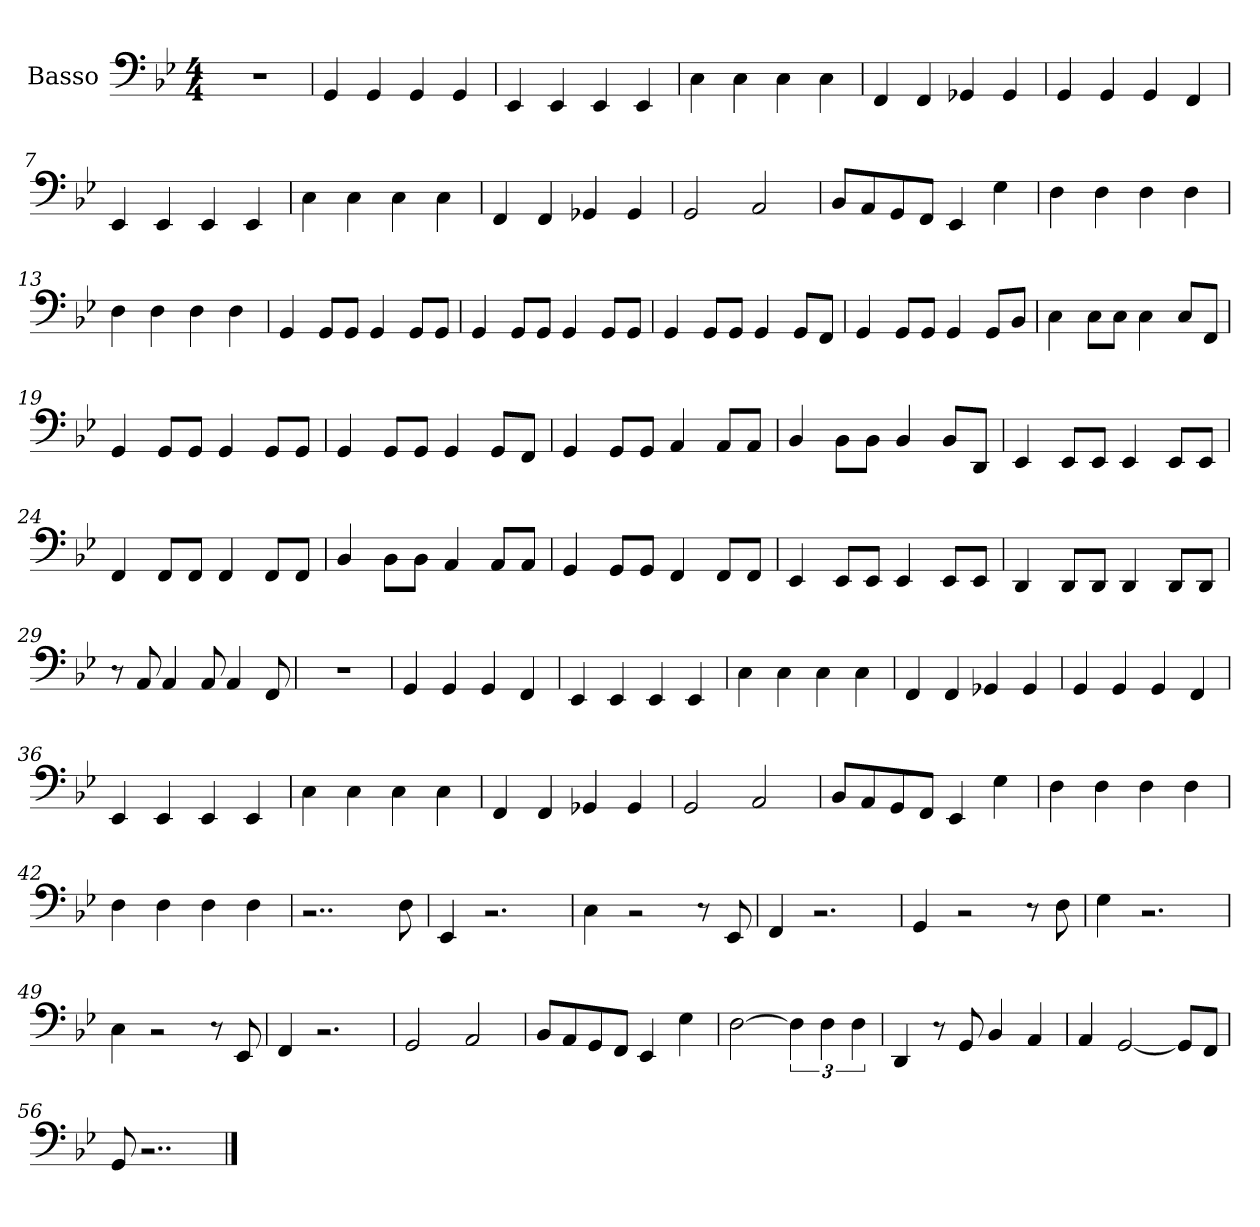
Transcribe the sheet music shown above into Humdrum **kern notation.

**kern
*part1
*staff1
*I"Basso
*stria4
*
*k[b-e-]
*B-:
*M4/4
=1
1r
=2
4GG
4GG
4GG
4GG
=3
4EE-
4EE-
4EE-
4EE-
=4
4C
4C
4C
4C
=5
4FF
4FF
4GG-X
4GG-
=6
4GG
4GG
4GG
4FF
=7
4EE-
4EE-
4EE-
4EE-
=8
4C
4C
4C
4C
=9
4FF
4FF
4GG-X
4GG-
=10
2GG
2AA
=11
8BB-L
8AA
8GG
8FFJ
4EE-
4E-
=12
4D
4D
4D
4D
=13
4D
4D
4D
4D
=14
4GG
8GGL
8GGJ
4GG
8GGL
8GGJ
=15
4GG
8GGL
8GGJ
4GG
8GGL
8GGJ
=16
4GG
8GGL
8GGJ
4GG
8GGL
8FFJ
=17
4GG
8GGL
8GGJ
4GG
8GGL
8BB-J
=18
4C
8CL
8CJ
4C
8CL
8FFJ
=19
4GG
8GGL
8GGJ
4GG
8GGL
8GGJ
=20
4GG
8GGL
8GGJ
4GG
8GGL
8FFJ
=21
4GG
8GGL
8GGJ
4AA
8AAL
8AAJ
=22
4BB-
8BB-L
8BB-J
4BB-
8BB-L
8DDJ
=23
4EE-
8EE-L
8EE-J
4EE-
8EE-L
8EE-J
=24
4FF
8FFL
8FFJ
4FF
8FFL
8FFJ
=25
4BB-
8BB-L
8BB-J
4AA
8AAL
8AAJ
=26
4GG
8GGL
8GGJ
4FF
8FFL
8FFJ
=27
4EE-
8EE-L
8EE-J
4EE-
8EE-L
8EE-J
=28
4DD
8DDL
8DDJ
4DD
8DDL
8DDJ
=29
8r
8AA
4AA
8AA
4AA
8FF
=30
1r
=31
4GG
4GG
4GG
4FF
=32
4EE-
4EE-
4EE-
4EE-
=33
4C
4C
4C
4C
=34
4FF
4FF
4GG-X
4GG-
=35
4GG
4GG
4GG
4FF
=36
4EE-
4EE-
4EE-
4EE-
=37
4C
4C
4C
4C
=38
4FF
4FF
4GG-X
4GG-
=39
2GG
2AA
=40
8BB-L
8AA
8GG
8FFJ
4EE-
4E-
=41
4D
4D
4D
4D
=42
4D
4D
4D
4D
=43
2..r
8D
=44
4EE-
2.r
=45
4C
2r
8r
8EE-
=46
4FF
2.r
=47
4GG
2r
8r
8D
=48
4E-
2.r
=49
4C
2r
8r
8EE-
=50
4FF
2.r
=51
2GG
2AA
=52
8BB-L
8AA
8GG
8FFJ
4EE-
4E-
=53
[2D
6D]
6D
6D
=54
4DD
8r
8GG
4BB-
4AA
=55
4AA
[2GG
8GGL]
8FFJ
=56
8GG
2..r
==
*-
